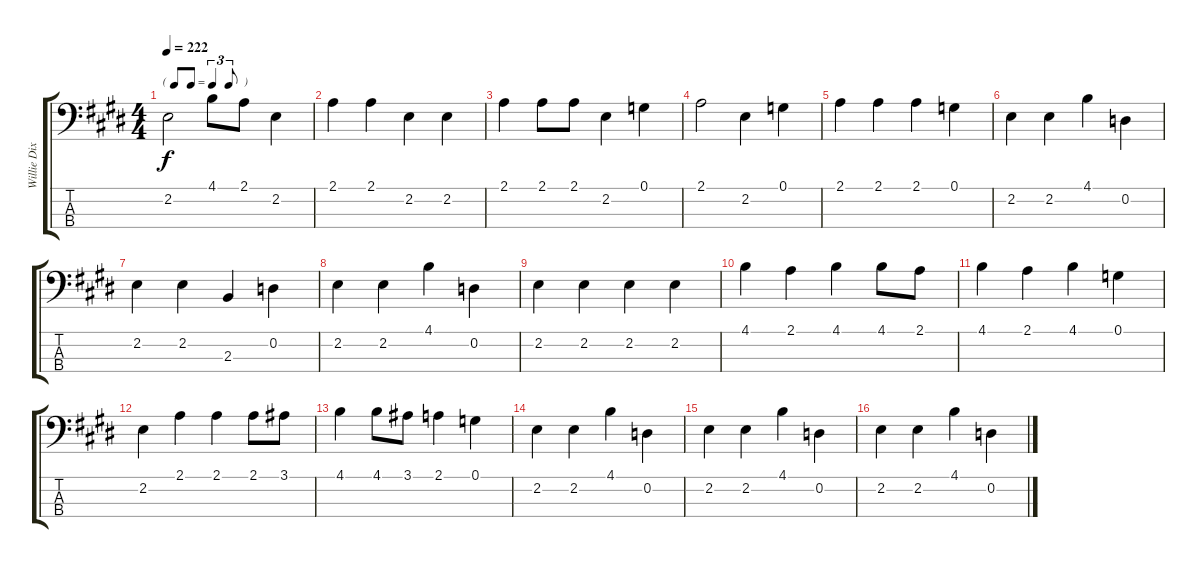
\track ("Willie Dixon - Upright Bass" "Willie Dix") {instrument acousticbass}
\staff {score tabs}
\tuning (G2 D2 A1 E1) {hide}
\ts (4 4)
\tf triplet8th
\tempo 222
\clef f4
\ks c#minor
2.2.2{dy f} 4.1.8 2.1.8 2.2.4 |
\ks e
2.1.4 2.1.4 2.2.4 2.2.4 |
\ks c#minor
2.1.4 2.1.8 2.1.8 2.2.4 0.1.4 |
2.1.2 2.2.4 0.1.4 |
2.1.4 2.1.4 2.1.4 0.1.4 |
\ks e
2.2.4 2.2.4 4.1.4 0.2.4 |
\ks c#minor
2.2.4 2.2.4 2.3.4 0.2.4 |
2.2.4 2.2.4 4.1.4 0.2.4 |
2.2.4 2.2.4 2.2.4 2.2.4 |
\ks e
4.1.4 2.1.4 4.1.4 4.1.8 2.1.8 |
\ks c#minor
4.1.4 2.1.4 4.1.4 0.1.4 |
2.2.4 2.1.4 2.1.4 2.1.8 3.1.8 |
4.1.4 4.1.8 3.1.8 2.1.4 0.1.4 |
\ks e
2.2.4 2.2.4 4.1.4 0.2.4 |
\ks c#minor
2.2.4 2.2.4 4.1.4 0.2.4 |
2.2.4 2.2.4 4.1.4 0.2.4
